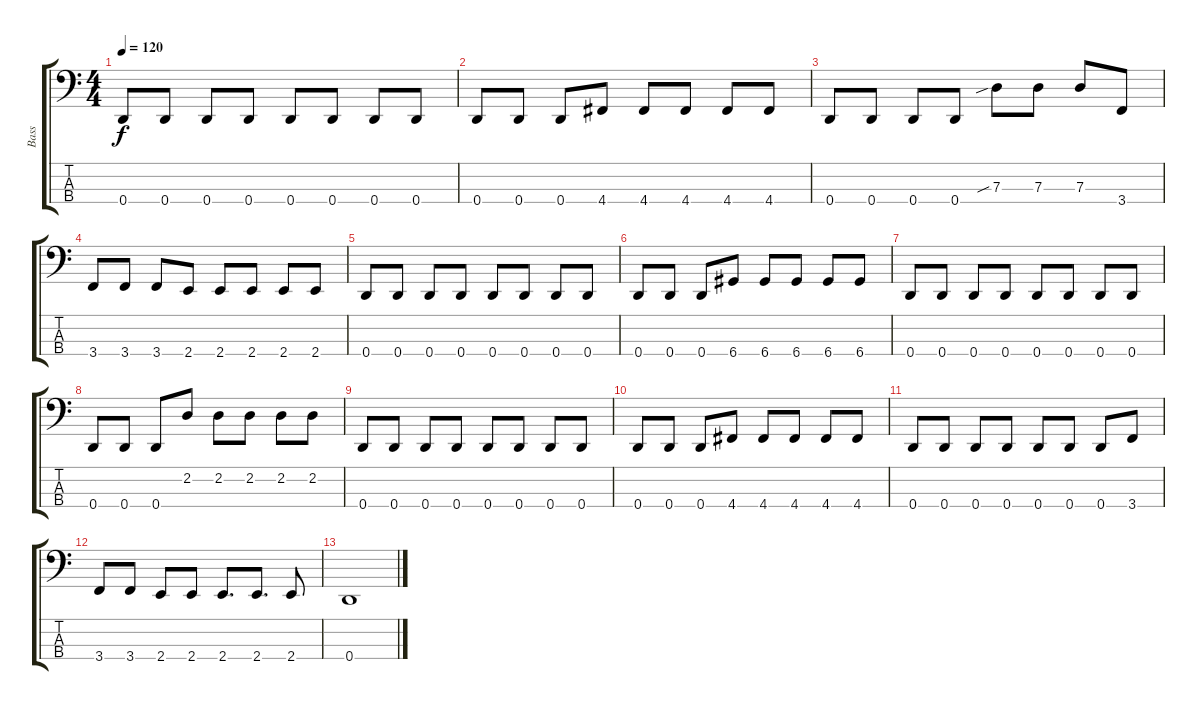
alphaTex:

\track ("Bass" "Bass") {instrument electricbasspick}
\staff {score tabs}
\tuning (F2 C2 G1 D1) {hide}
\ts (4 4)
\tempo 120
\clef f4
\ks c
0.4.8{dy f} 0.4.8 0.4.8 0.4.8 0.4.8 0.4.8 0.4.8 0.4.8 |
0.4.8 0.4.8 0.4.8 4.4.8 4.4.8 4.4.8 4.4.8 4.4.8 |
0.4.8 0.4.8 0.4.8 0.4.8 7.3{sib}.8 7.3.8 7.3.8 3.4.8 |
3.4.8 3.4.8 3.4.8 2.4.8 2.4.8 2.4.8 2.4.8 2.4.8 |
0.4.8 0.4.8 0.4.8 0.4.8 0.4.8 0.4.8 0.4.8 0.4.8 |
0.4.8 0.4.8 0.4.8 6.4.8 6.4.8 6.4.8 6.4.8 6.4.8 |
0.4.8 0.4.8 0.4.8 0.4.8 0.4.8 0.4.8 0.4.8 0.4.8 |
0.4.8 0.4.8 0.4.8 2.2.8 2.2.8 2.2.8 2.2.8 2.2.8 |
0.4.8 0.4.8 0.4.8 0.4.8 0.4.8 0.4.8 0.4.8 0.4.8 |
0.4.8 0.4.8 0.4.8 4.4.8 4.4.8 4.4.8 4.4.8 4.4.8 |
0.4.8 0.4.8 0.4.8 0.4.8 0.4.8 0.4.8 0.4.8 3.4.8 |
3.4.8 3.4.8 2.4.8 2.4.8 2.4.8{d} 2.4.8{d} 2.4.8 |
0.4.1
